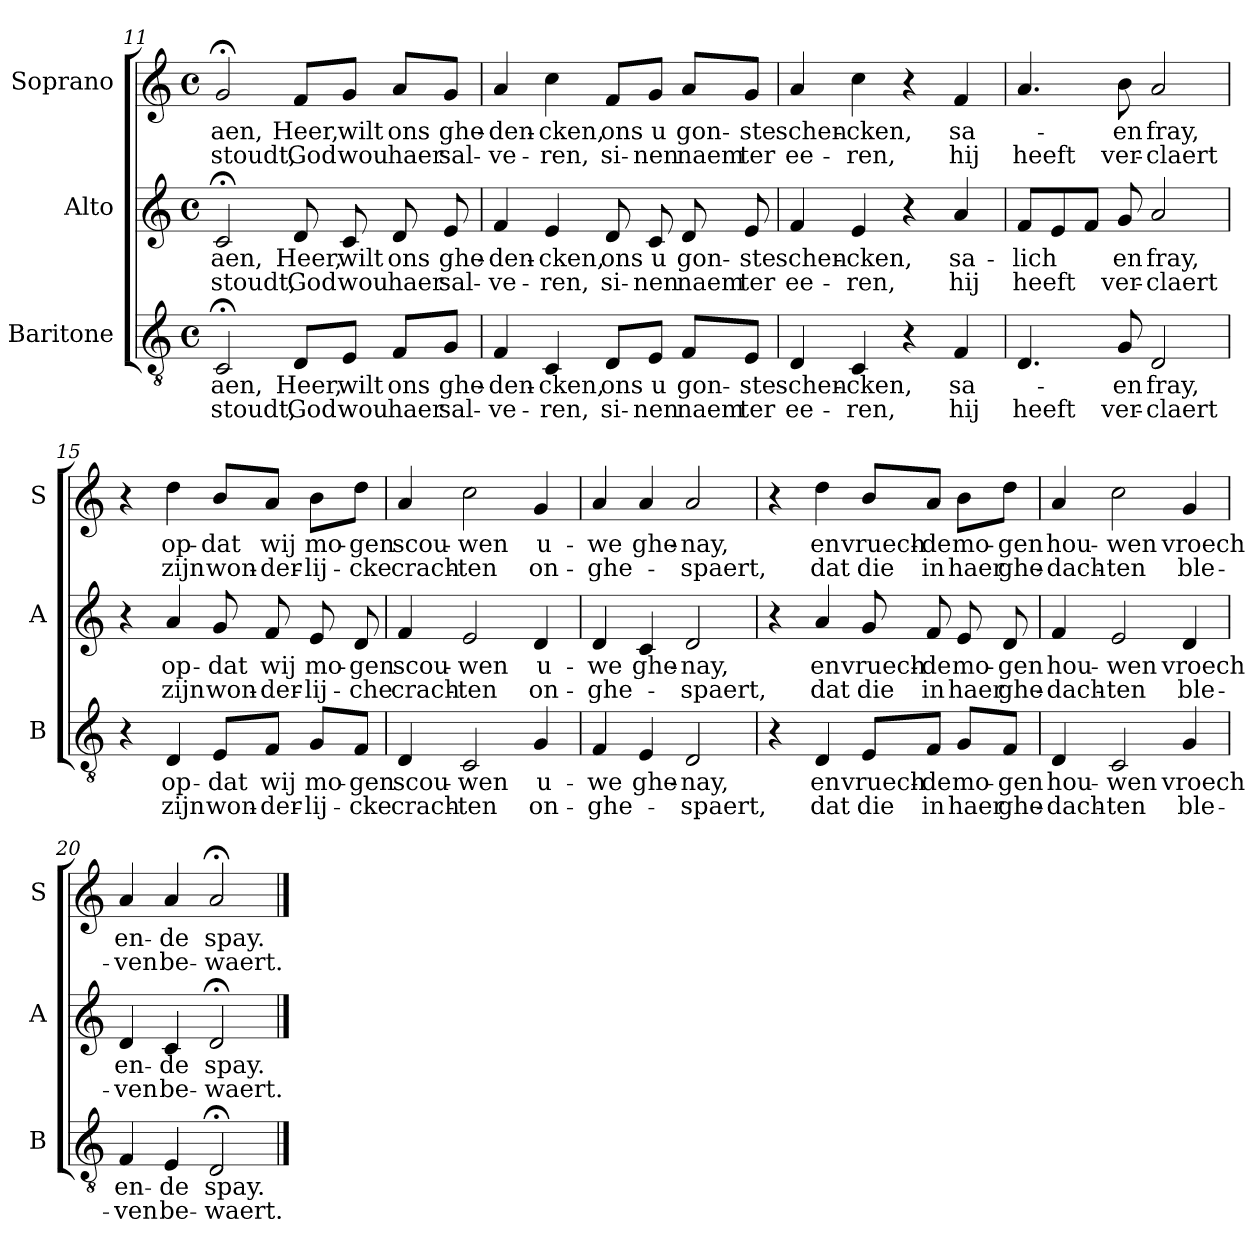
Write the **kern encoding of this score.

**kern	**text	**text	**kern	**text	**text	**kern	**text	**text
*part3	*part3	*part3	*part2	*part2	*part2	*part1	*part1	*part1
*staff3	*staff3	*staff3	*staff2	*staff2	*staff2	*staff1	*staff1	*staff1
*I"Baritone	*	*	*I"Alto	*	*	*I"Soprano	*	*
*I'B	*	*	*I'A	*	*	*I'S	*	*
*clefGv2	*	*	*clefG2	*	*	*clefG2	*	*
*k[]	*	*	*k[]	*	*	*k[]	*	*
*C:	*	*	*C:	*	*	*C:	*	*
*M4/4	*	*	*M4/4	*	*	*M4/4	*	*
*met(c)	*	*	*met(c)	*	*	*met(c)	*	*
=11	=11	=11	=11	=11	=11	=11	=11	=11
!	!LO:LY:b	!LO:LY:b	!	!LO:LY:b	!LO:LY:b	!	!LO:LY:b	!LO:LY:b
2C;</	aen,	stoudt,	2c;</	aen,	stoudt,	2g;</	aen,	stoudt,
!	!LO:LY:b	!LO:LY:b	!	!LO:LY:b	!LO:LY:b	!	!LO:LY:b	!LO:LY:b
8D/L	Heer,	God	8d/	Heer,	God	8f/L	Heer,	God
!	!LO:LY:b	!LO:LY:b	!	!LO:LY:b	!LO:LY:b	!	!LO:LY:b	!LO:LY:b
8E/J	wilt	wou	8c/	wilt	wou	8g/J	wilt	wou
!	!LO:LY:b	!LO:LY:b	!	!LO:LY:b	!LO:LY:b	!	!LO:LY:b	!LO:LY:b
8F/L	ons	haer	8d/	ons	haer	8a/L	ons	haer
!	!LO:LY:b	!LO:LY:b	!	!LO:LY:b	!LO:LY:b	!	!LO:LY:b	!LO:LY:b
8G/J	ghe-	sal-	8e/	ghe-	sal-	8g/J	ghe-	sal-
=12	=12	=12	=12	=12	=12	=12	=12	=12
!	!LO:LY:b	!LO:LY:b	!	!LO:LY:b	!LO:LY:b	!	!LO:LY:b	!LO:LY:b
4F/	-den-	-ve-	4f/	-den-	-ve-	4a/	-den-	-ve-
!	!LO:LY:b	!LO:LY:b	!	!LO:LY:b	!LO:LY:b	!	!LO:LY:b	!LO:LY:b
4C/	-cken,	-ren,	4e/	-cken,	-ren,	4cc\	-cken,	-ren,
!	!LO:LY:b	!LO:LY:b	!	!LO:LY:b	!LO:LY:b	!	!LO:LY:b	!LO:LY:b
8D/L	ons	si-	8d/	ons	si-	8f/L	ons	si-
!	!LO:LY:b	!LO:LY:b	!	!LO:LY:b	!LO:LY:b	!	!LO:LY:b	!LO:LY:b
8E/J	u	-nen	8c/	u	-nen	8g/J	u	-nen
!	!LO:LY:b	!LO:LY:b	!	!LO:LY:b	!LO:LY:b	!	!LO:LY:b	!LO:LY:b
8F/L	gon-	naem	8d/	gon-	naem	8a/L	gon-	naem
!	!LO:LY:b	!LO:LY:b	!	!LO:LY:b	!LO:LY:b	!	!LO:LY:b	!LO:LY:b
8E/J	-ste	ter	8e/	-ste	ter	8g/J	-ste	ter
!!LO:LB:g=z
=13	=13	=13	=13	=13	=13	=13	=13	=13
!	!LO:LY:b	!LO:LY:b	!	!LO:LY:b	!LO:LY:b	!	!LO:LY:b	!LO:LY:b
4D/	schen-	ee-	4f/	schen-	ee-	4a/	schen-	ee-
!	!LO:LY:b	!LO:LY:b	!	!LO:LY:b	!LO:LY:b	!	!LO:LY:b	!LO:LY:b
4C/	-cken,	-ren,	4e/	-cken,	-ren,	4cc\	-cken,	-ren,
4r	.	.	4r	.	.	4r	.	.
!	!LO:LY:b	!LO:LY:b	!	!LO:LY:b	!LO:LY:b	!	!LO:LY:b	!LO:LY:b
4F/	sa-	hij	4a/	sa-	hij	4f/	sa-	hij
=14	=14	=14	=14	=14	=14	=14	=14	=14
!	!	!LO:LY:b	!	!LO:LY:b	!LO:LY:b	!	!	!LO:LY:b
4.D/	.	heeft	8f/L	-lich	heeft	4.a/	.	heeft
.	.	.	8e/	.	.	.	.	.
.	.	.	8f/J	.	.	.	.	.
!	!LO:LY:b	!LO:LY:b	!	!LO:LY:b	!LO:LY:b	!	!LO:LY:b	!LO:LY:b
8G/	en	ver-	8g/	en	ver-	8b\	en	ver-
!	!LO:LY:b	!LO:LY:b	!	!LO:LY:b	!LO:LY:b	!	!LO:LY:b	!LO:LY:b
2D/	fray,	-claert	2a/	fray,	-claert	2a/	fray,	-claert
=15	=15	=15	=15	=15	=15	=15	=15	=15
4r	.	.	4r	.	.	4r	.	.
!	!LO:LY:b	!LO:LY:b	!	!LO:LY:b	!LO:LY:b	!	!LO:LY:b	!LO:LY:b
4D/	op-	zijn	4a/	op-	zijn	4dd\	op-	zijn
!	!LO:LY:b	!LO:LY:b	!	!LO:LY:b	!LO:LY:b	!	!LO:LY:b	!LO:LY:b
8E/L	-dat	won-	8g/	-dat	won-	8b/L	-dat	won-
!	!LO:LY:b	!LO:LY:b	!	!LO:LY:b	!LO:LY:b	!	!LO:LY:b	!LO:LY:b
8F/J	wij	-der-	8f/	wij	-der-	8a/J	wij	-der-
!	!LO:LY:b	!LO:LY:b	!	!LO:LY:b	!LO:LY:b	!	!LO:LY:b	!LO:LY:b
8G/L	mo-	-lij-	8e/	mo-	-lij-	8b\L	mo-	-lij-
!	!LO:LY:b	!LO:LY:b	!	!LO:LY:b	!LO:LY:b	!	!LO:LY:b	!LO:LY:b
8F/J	-gen	-cke	8d/	-gen	-che	8dd\J	-gen	-cke
=16	=16	=16	=16	=16	=16	=16	=16	=16
!	!LO:LY:b	!LO:LY:b	!	!LO:LY:b	!LO:LY:b	!	!LO:LY:b	!LO:LY:b
4D/	scou-	crach-	4f/	scou-	crach-	4a/	scou-	crach-
!	!LO:LY:b	!LO:LY:b	!	!LO:LY:b	!LO:LY:b	!	!LO:LY:b	!LO:LY:b
2C/	-wen	-ten	2e/	-wen	-ten	2cc\	-wen	-ten
!	!LO:LY:b	!LO:LY:b	!	!LO:LY:b	!LO:LY:b	!	!LO:LY:b	!LO:LY:b
4G/	u-	on-	4d/	u-	on-	4g/	u-	on-
!!LO:LB:g=z
=17	=17	=17	=17	=17	=17	=17	=17	=17
!	!LO:LY:b	!LO:LY:b	!	!LO:LY:b	!LO:LY:b	!	!LO:LY:b	!LO:LY:b
4F/	-we	-ghe-	4d/	-we	-ghe-	4a/	-we	-ghe-
!	!LO:LY:b	!	!	!LO:LY:b	!	!	!LO:LY:b	!
4E/	ghe-	.	4c/	ghe-	.	4a/	ghe-	.
!	!LO:LY:b	!LO:LY:b	!	!LO:LY:b	!LO:LY:b	!	!LO:LY:b	!LO:LY:b
2D/	-nay,	-spaert,	2d/	-nay,	-spaert,	2a/	-nay,	-spaert,
=18	=18	=18	=18	=18	=18	=18	=18	=18
4r	.	.	4r	.	.	4r	.	.
!	!LO:LY:b	!LO:LY:b	!	!LO:LY:b	!LO:LY:b	!	!LO:LY:b	!LO:LY:b
4D/	en	dat	4a/	en	dat	4dd\	en	dat
!	!LO:LY:b	!LO:LY:b	!	!LO:LY:b	!LO:LY:b	!	!LO:LY:b	!LO:LY:b
8E/L	vruech-	die	8g/	vruech-	die	8b/L	vruech-	die
!	!LO:LY:b	!LO:LY:b	!	!LO:LY:b	!LO:LY:b	!	!LO:LY:b	!LO:LY:b
8F/J	-de	in	8f/	-de	in	8a/J	-de	in
!	!LO:LY:b	!LO:LY:b	!	!LO:LY:b	!LO:LY:b	!	!LO:LY:b	!LO:LY:b
8G/L	mo-	haer	8e/	mo-	haer	8b\L	mo-	haer
!	!LO:LY:b	!LO:LY:b	!	!LO:LY:b	!LO:LY:b	!	!LO:LY:b	!LO:LY:b
8F/J	-gen	ghe-	8d/	-gen	ghe-	8dd\J	-gen	ghe-
=19	=19	=19	=19	=19	=19	=19	=19	=19
!	!LO:LY:b	!LO:LY:b	!	!LO:LY:b	!LO:LY:b	!	!LO:LY:b	!LO:LY:b
4D/	hou-	-dach-	4f/	hou-	-dach-	4a/	hou-	-dach-
!	!LO:LY:b	!LO:LY:b	!	!LO:LY:b	!LO:LY:b	!	!LO:LY:b	!LO:LY:b
2C/	-wen	-ten	2e/	-wen	-ten	2cc\	-wen	-ten
!	!LO:LY:b	!LO:LY:b	!	!LO:LY:b	!LO:LY:b	!	!LO:LY:b	!LO:LY:b
4G/	vroech	ble-	4d/	vroech	ble-	4g/	vroech	ble-
=20	=20	=20	=20	=20	=20	=20	=20	=20
!	!LO:LY:b	!LO:LY:b	!	!LO:LY:b	!LO:LY:b	!	!LO:LY:b	!LO:LY:b
4F/	en-	-ven	4d/	en-	-ven	4a/	en-	-ven
!	!LO:LY:b	!LO:LY:b	!	!LO:LY:b	!LO:LY:b	!	!LO:LY:b	!LO:LY:b
4E/	-de	be-	4c/	-de	be-	4a/	-de	be-
!	!LO:LY:b	!LO:LY:b	!	!LO:LY:b	!LO:LY:b	!	!LO:LY:b	!LO:LY:b
2D;</	spay.	-waert.	2d;</	spay.	-waert.	2a;</	spay.	-waert.
==	==	==	==	==	==	==	==	==
*-	*-	*-	*-	*-	*-	*-	*-	*-
